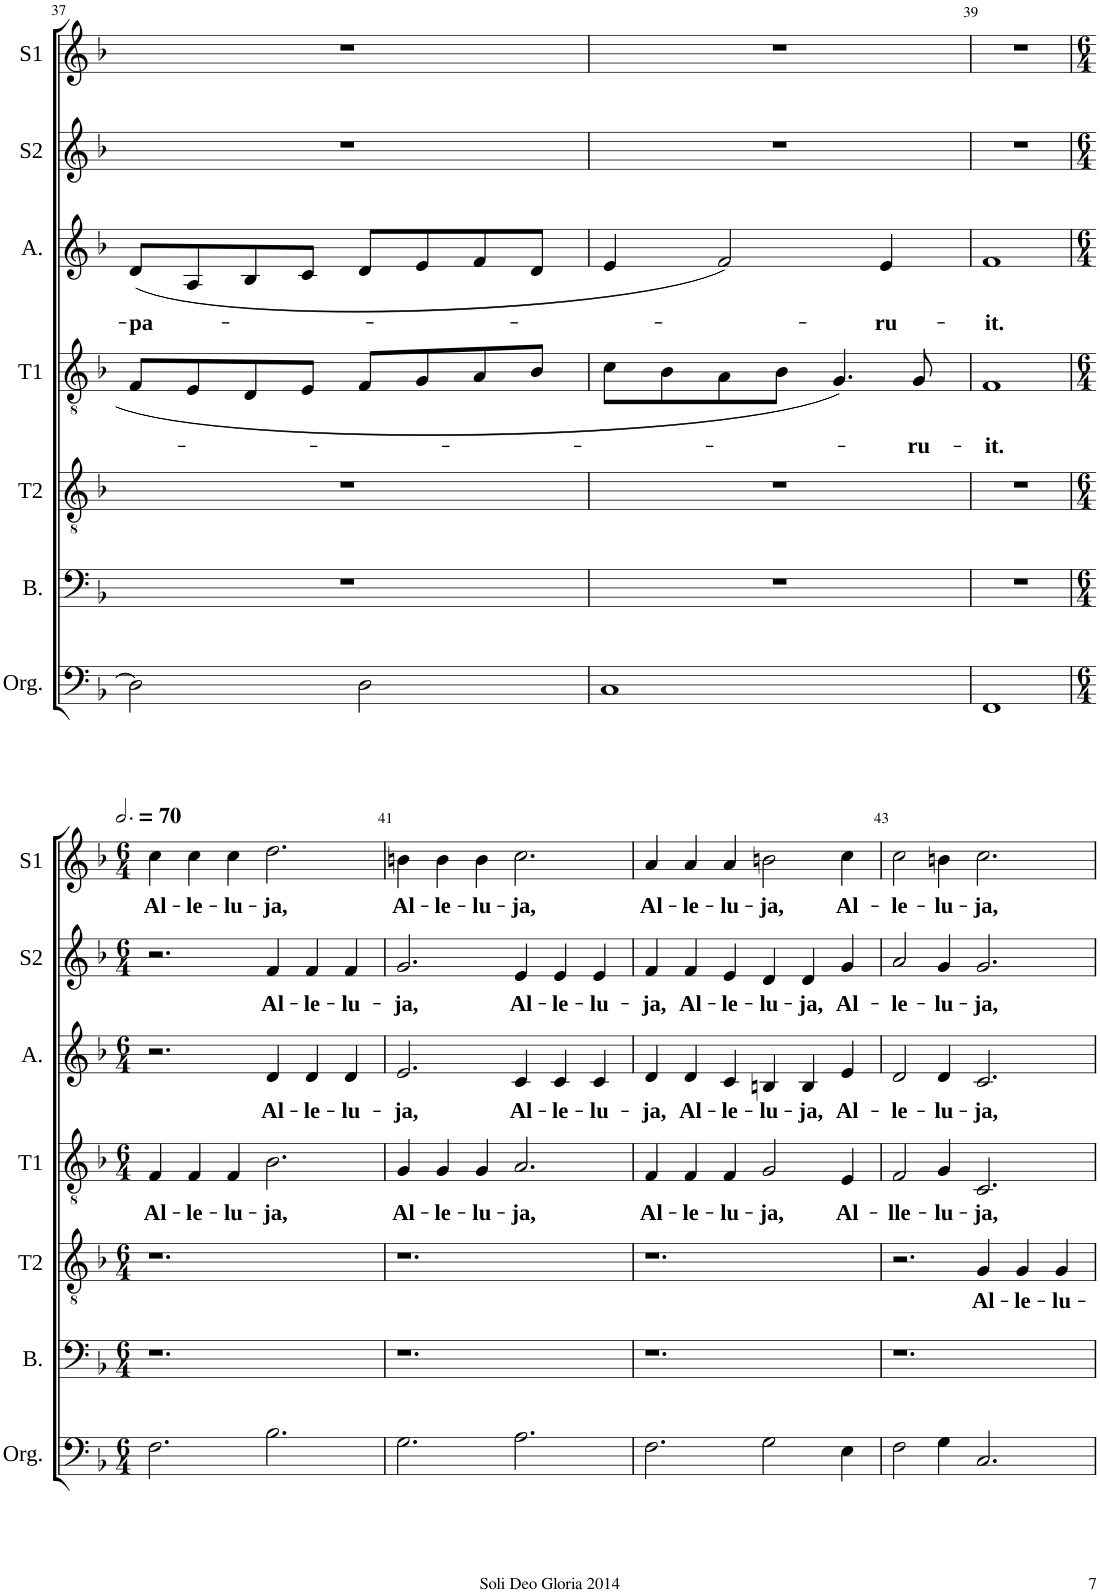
**kern	**kern	**kern	**text	**kern	**text	**kern	**text	**kern	**text	**kern	**text
*part7	*part6	*part5	*part5	*part4	*part4	*part3	*part3	*part2	*part2	*part1	*part1
*staff7	*staff6	*staff5	*staff5	*staff4	*staff4	*staff3	*staff3	*staff2	*staff2	*staff1	*staff1
*I"Organ	*I"Bass	*I"Tenor II	*	*I"Tenor I	*	*I"Alto	*	*I"Soprano II	*	*I"Soprano I	*
*I'Org.	*I'B.	*I'T2	*	*I'T1	*	*I'A.	*	*I'S2	*	*I'S1	*
!!LO:PB:g=z
*clefF4	*clefF4	*clefGv2	*	*clefGv2	*	*clefG2	*	*clefG2	*	*clefG2	*
*k[b-]	*k[b-]	*k[b-]	*	*k[b-]	*	*k[b-]	*	*k[b-]	*	*k[b-]	*
*M4/4	*M4/4	*M4/4	*	*M4/4	*	*M4/4	*	*M4/4	*	*M4/4	*
*met(c|)	*met(c|)	*met(c|)	*	*met(c|)	*	*met(c|)	*	*met(c|)	*	*met(c|)	*
=37	=37	=37	=37	=37	=37	=37	=37	=37	=37	=37	=37
!	!	!	!	!	!	!	!LO:LY:b	!	!	!	!
2D\]	1r	1r	.	8F/L	.	(8d/L	-pa-	1r	.	1r	.
.	.	.	.	8E/	.	8A/	.	.	.	.	.
.	.	.	.	8D/	.	8B-/	.	.	.	.	.
.	.	.	.	8E/J	.	8c/J	.	.	.	.	.
2D\	.	.	.	8F/L	.	8d/L	.	.	.	.	.
.	.	.	.	8G/	.	8e/	.	.	.	.	.
.	.	.	.	8A/	.	8f/	.	.	.	.	.
.	.	.	.	8B-/J	.	8d/J	.	.	.	.	.
=38	=38	=38	=38	=38	=38	=38	=38	=38	=38	=38	=38
1C	1r	1r	.	8c\L	.	4e/	.	1r	.	1r	.
.	.	.	.	8B-\	.	.	.	.	.	.	.
.	.	.	.	8A\	.	2f/)	.	.	.	.	.
.	.	.	.	8B-\J	.	.	.	.	.	.	.
.	.	.	.	4.G/	.	.	.	.	.	.	.
!	!	!	!	!	!	!	!LO:LY:b	!	!	!	!
.	.	.	.	.	.	4e/	-ru-	.	.	.	.
!	!	!	!	!	!LO:LY:b	!	!	!	!	!	!
.	.	.	.	8G/	-ru-	.	.	.	.	.	.
=39	=39	=39	=39	=39	=39	=39	=39	=39	=39	=39	=39
!	!	!	!	!	!LO:LY:b	!	!LO:LY:b	!	!	!	!
1FF	1r	1r	.	1F	-it.	1f	-it.	1r	.	1r	.
!!LO:LB:g=z
=40	=40	=40	=40	=40	=40	=40	=40	=40	=40	=40	=40
*M6/4	*M6/4	*M6/4	*	*M6/4	*	*M6/4	*	*M6/4	*	*M6/4	*
*	*	*	*	*	*	*	*	*	*	*MM210	*
!	!	!	!	!	!LO:LY:b	!	!	!	!	!	!LO:LY:b
2.F\	1.r	1.r	.	4F/	Al-	2.r	.	2.r	.	4cc\	Al-
!	!	!	!	!	!LO:LY:b	!	!	!	!	!	!LO:LY:b
.	.	.	.	4F/	-le-	.	.	.	.	4cc\	-le-
!	!	!	!	!	!LO:LY:b	!	!	!	!	!	!LO:LY:b
.	.	.	.	4F/	-lu-	.	.	.	.	4cc\	-lu-
!	!	!	!	!	!LO:LY:b	!	!LO:LY:b	!	!LO:LY:b	!	!LO:LY:b
2.B-\	.	.	.	2.B-\	-ja,	4d/	Al-	4f/	Al-	2.dd\	-ja,
!	!	!	!	!	!	!	!LO:LY:b	!	!LO:LY:b	!	!
.	.	.	.	.	.	4d/	-le-	4f/	-le-	.	.
!	!	!	!	!	!	!	!LO:LY:b	!	!LO:LY:b	!	!
.	.	.	.	.	.	4d/	-lu-	4f/	-lu-	.	.
=41	=41	=41	=41	=41	=41	=41	=41	=41	=41	=41	=41
!	!	!	!	!	!LO:LY:b	!	!LO:LY:b	!	!LO:LY:b	!	!LO:LY:b
2.G\	1.r	1.r	.	4G/	Al-	2.e/	-ja,	2.g/	-ja,	4bn\	Al-
!	!	!	!	!	!LO:LY:b	!	!	!	!	!	!LO:LY:b
.	.	.	.	4G/	-le-	.	.	.	.	4b\	-le-
!	!	!	!	!	!LO:LY:b	!	!	!	!	!	!LO:LY:b
.	.	.	.	4G/	-lu-	.	.	.	.	4b\	-lu-
!	!	!	!	!	!LO:LY:b	!	!LO:LY:b	!	!LO:LY:b	!	!LO:LY:b
2.A\	.	.	.	2.A/	-ja,	4c/	Al-	4e/	Al-	2.cc\	-ja,
!	!	!	!	!	!	!	!LO:LY:b	!	!LO:LY:b	!	!
.	.	.	.	.	.	4c/	-le-	4e/	-le-	.	.
!	!	!	!	!	!	!	!LO:LY:b	!	!LO:LY:b	!	!
.	.	.	.	.	.	4c/	-lu-	4e/	-lu-	.	.
=42	=42	=42	=42	=42	=42	=42	=42	=42	=42	=42	=42
!	!	!	!	!	!LO:LY:b	!	!LO:LY:b	!	!LO:LY:b	!	!LO:LY:b
2.F\	1.r	1.r	.	4F/	Al-	4d/	-ja,	4f/	-ja,	4a/	Al-
!	!	!	!	!	!LO:LY:b	!	!LO:LY:b	!	!LO:LY:b	!	!LO:LY:b
.	.	.	.	4F/	-le-	4d/	Al-	4f/	Al-	4a/	-le-
!	!	!	!	!	!LO:LY:b	!	!LO:LY:b	!	!LO:LY:b	!	!LO:LY:b
.	.	.	.	4F/	-lu-	4c/	-le-	4e/	-le-	4a/	-lu-
!	!	!	!	!	!LO:LY:b	!	!LO:LY:b	!	!LO:LY:b	!	!LO:LY:b
2G\	.	.	.	2G/	-ja,	4Bn/	-lu-	4d/	-lu-	2bn\	-ja,
!	!	!	!	!	!	!	!LO:LY:b	!	!LO:LY:b	!	!
.	.	.	.	.	.	4B/	-ja,	4d/	-ja,	.	.
!	!	!	!	!	!LO:LY:b	!	!LO:LY:b	!	!LO:LY:b	!	!LO:LY:b
4E\	.	.	.	4E/	Al-	4e/	Al-	4g/	Al-	4cc\	Al-
=43	=43	=43	=43	=43	=43	=43	=43	=43	=43	=43	=43
!	!	!	!	!	!LO:LY:b	!	!LO:LY:b	!	!LO:LY:b	!	!LO:LY:b
2F\	1.r	2.r	.	2F/	-lle-	2d/	-le-	2a/	-le-	2cc\	-le-
!	!	!	!	!	!LO:LY:b	!	!LO:LY:b	!	!LO:LY:b	!	!LO:LY:b
4G\	.	.	.	4G/	-lu-	4d/	-lu-	4g/	-lu-	4bn\	-lu-
!	!	!	!LO:LY:b	!	!LO:LY:b	!	!LO:LY:b	!	!LO:LY:b	!	!LO:LY:b
2.C/	.	4G/	Al-	2.C/	-ja,	2.c/	-ja,	2.g/	-ja,	2.cc\	-ja,
!	!	!	!LO:LY:b	!	!	!	!	!	!	!	!
.	.	4G/	-le-	.	.	.	.	.	.	.	.
!	!	!	!LO:LY:b	!	!	!	!	!	!	!	!
.	.	4G/	-lu-	.	.	.	.	.	.	.	.
=	=	=	=	=	=	=	=	=	=	=	=
*-	*-	*-	*-	*-	*-	*-	*-	*-	*-	*-	*-
